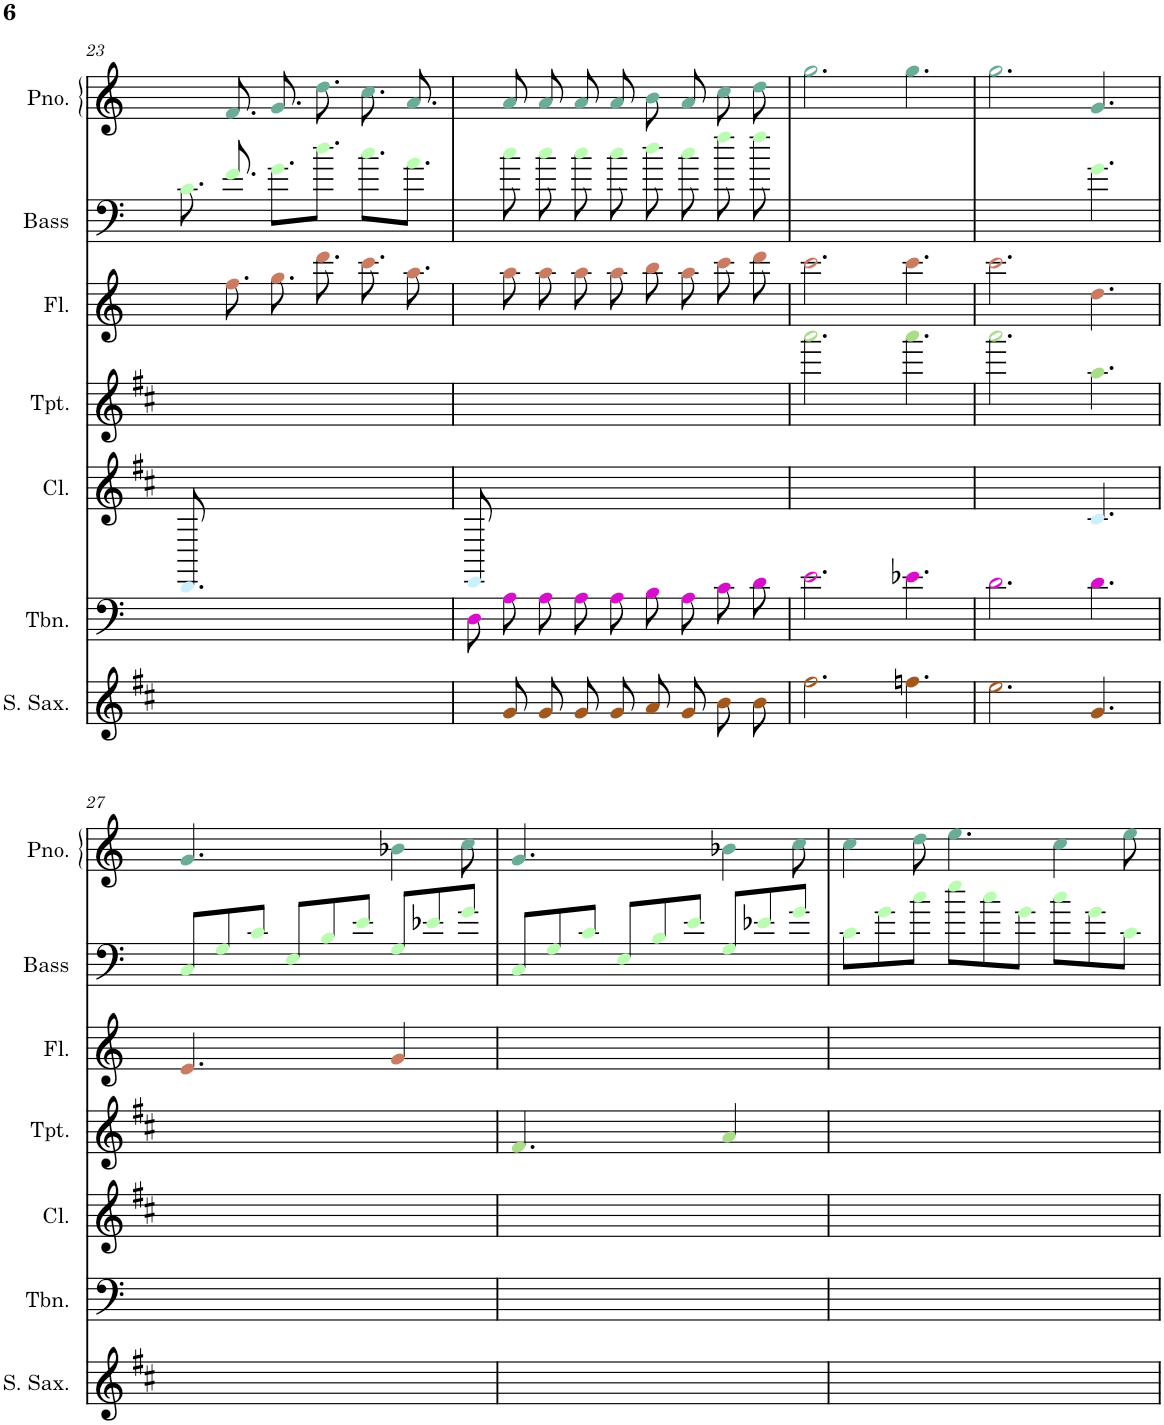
**kern	**kern	**kern	**kern	**kern	**kern	**kern
*part7	*part6	*part5	*part4	*part3	*part2	*part1
*staff7	*staff6	*staff5	*staff4	*staff3	*staff2	*staff1
*I"Soprano Saxophone	*I"Trombone	*I"Clarinet	*I"Trumpet	*I"Flute	*I"Acoustic Bass	*I"Piano
*I'S. Sax.	*I'Tbn.	*I'Cl.	*I'Tpt.	*I'Fl.	*I'Bass	*I'Pno.
!!LO:PB:g=z
*clefG2	*clefF4	*clefG2	*clefG2	*clefG2	*clefF4	*clefG2
*Trd1c2	*	*Trd1c2	*Trd1c2	*	*Trd7c12	*
*k[f#c#]	*k[]	*k[f#c#]	*k[f#c#]	*k[]	*k[]	*k[]
*M9/8	*M9/8	*M9/8	*M9/8	*M9/8	*M9/8	*M9/8
=23	=23	=23	=23	=23	=23	=23
1ryy	1ryy	8.DDi/	1ryy	8.ryy	8.cj\	8.ryy
.	.	2...ryy	.	8.ffZ\	8.fj/	8.fV/
.	.	.	.	8.ggZ\L	8.gj\L	8.gV\L
.	.	.	.	8.dddZ\J	8.ddj\J	8.ddV\J
.	.	.	.	8.cccZ\L	8.ccj\L	8.ccV\L
.	.	.	.	8.aaZ\J	8.aj\J	8.aV\J
8ryy	8ryy	.	8ryy	.	.	.
=24	=24	=24	=24	=24	=24	=24
8ryy	8DN\L	8EEi/	1ryy	8ryy	8ryy	8ryy
8gl/L	8AN\	1ryy	.	8aaZ\L	8ccj\	8aV/L
8gl/J	8AN\J	.	.	8aaZ\J	8ccj\	8aV/J
8gl/L	8AN\L	.	.	8aaZ\L	8ccj\	8aV/L
8gl/	8AN\	.	.	8aaZ\	8ccj\	8aV/
8al/J	8BN\J	.	.	8bbZ\J	8ddj\	8bV/J
8gl/L	8AN\L	.	.	8aaZ\L	8ccj\	8aV\L
8bl/	8cN\	.	.	8cccZ\	8ffj\	8ccV\
8bl/J	8dN\J	.	8ryy	8dddZ\J	8ffj\	8ddV\J
=25	=25	=25	=25	=25	=25	=25
2.ff#l\	2.eN\	1ryy	2.aaa!\	2.cccZ\	1ryy	2.ggV\
4.ffnl\	4.e-XN\	.	4.aaa!\	4.cccZ\	.	4.ggV\
.	.	8ryy	.	.	8ryy	.
=26	=26	=26	=26	=26	=26	=26
2.eel\	2.dN\	2.ryy	2.aaa!\	2.cccZ\	2.ryy	2.ggV\
4.gl/	4.dN\	4.c#i/	4.aa!\	4.ddZ\	4.gj\	4.gV/
!!LO:LB:g=z
=27	=27	=27	=27	=27	=27	=27
1ryy	1ryy	1ryy	1ryy	4.eZ/	8Cj/L	4.gV/
.	.	.	.	.	8Gj/	.
.	.	.	.	.	8cj/J	.
.	.	.	.	4.ryy	8Ej/L	4.ryy
.	.	.	.	.	8Bj/	.
.	.	.	.	.	8ej/J	.
.	.	.	.	4gZ/	8Gj/L	4b-XV\
.	.	.	.	.	8e-Xj/	.
8ryy	8ryy	8ryy	8ryy	8ryy	8gj/J	8ccV\
=28	=28	=28	=28	=28	=28	=28
1ryy	1ryy	1ryy	4.f#!/	1ryy	8Cj/L	4.gV/
.	.	.	.	.	8Gj/	.
.	.	.	.	.	8cj/J	.
.	.	.	4.ryy	.	8Ej/L	4.ryy
.	.	.	.	.	8Bj/	.
.	.	.	.	.	8ej/J	.
.	.	.	4a!/	.	8Gj/L	4b-XV\
.	.	.	.	.	8e-Xj/	.
8ryy	8ryy	8ryy	8ryy	8ryy	8gj/J	8ccV\
=29	=29	=29	=29	=29	=29	=29
1ryy	1ryy	1ryy	1ryy	1ryy	8cj\L	4ccV\
.	.	.	.	.	8gj\	.
.	.	.	.	.	8ccj\J	8ddV\
.	.	.	.	.	8eej\L	4.eeV\
.	.	.	.	.	8ccj\	.
.	.	.	.	.	8gj\J	.
.	.	.	.	.	8ccj\L	4ccV\
.	.	.	.	.	8gj\	.
8ryy	8ryy	8ryy	8ryy	8ryy	8cj\J	8eeV\
=	=	=	=	=	=	=
*-	*-	*-	*-	*-	*-	*-
